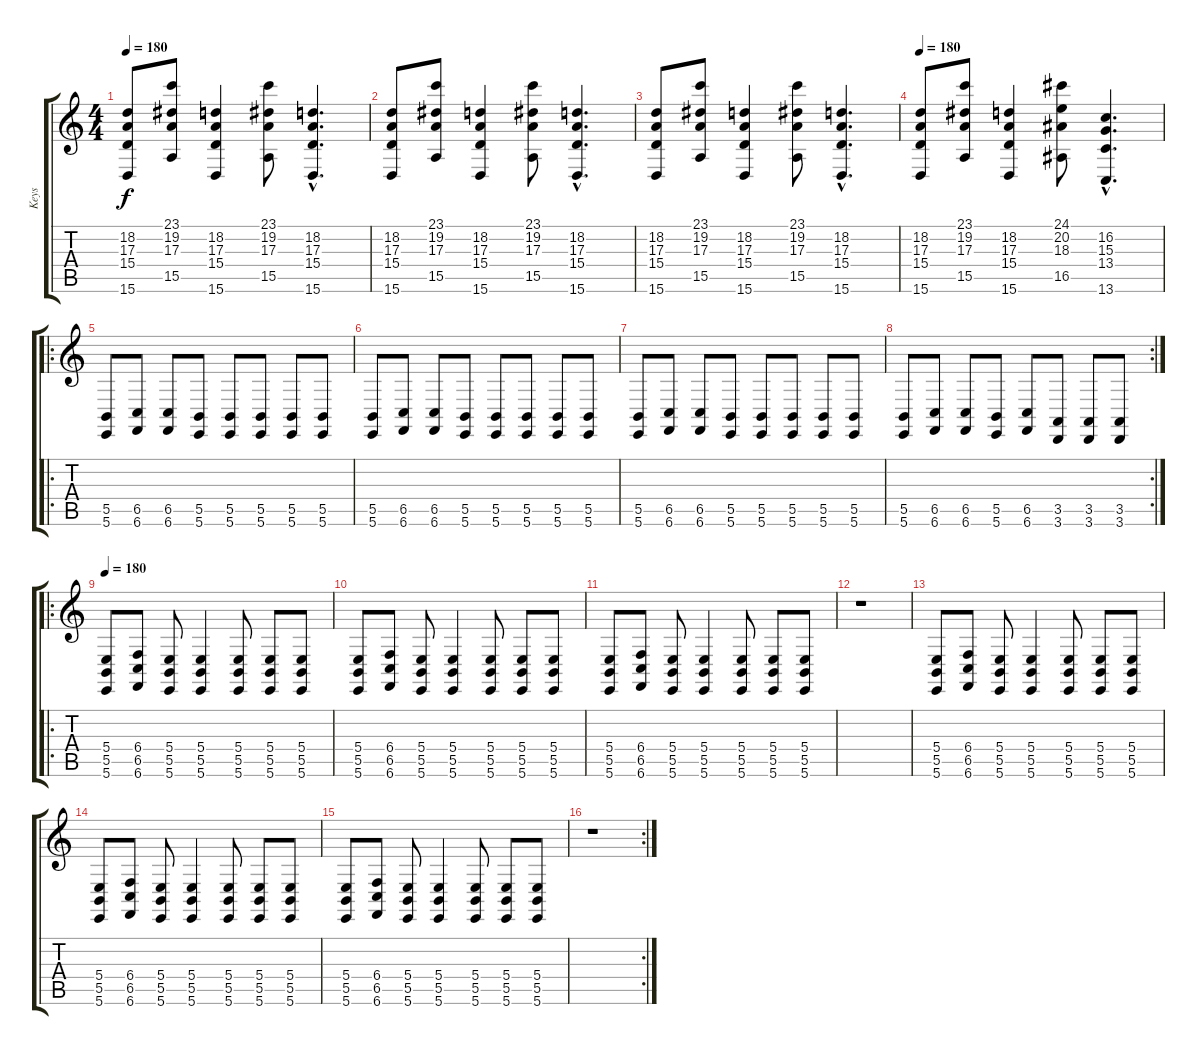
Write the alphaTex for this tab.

\track ("Keys " "Keys ") {instrument tangoaccordion}
\staff {score tabs}
\tuning (Db4 Ab3 E3 B2 Gb2 B1) {hide}
\ts (4 4)
\tempo 180
\clef g2
\ks c
(18.2 17.3 15.4 15.6).8{dy f} (23.1 19.2 17.3 15.5).8 (18.2 17.3 15.4 15.6).4 (23.1 19.2 17.3 15.5).8 (18.2{hac} 17.3{hac} 15.4{hac} 15.6{hac}).4{d} |
(18.2 17.3 15.4 15.6).8 (23.1 19.2 17.3 15.5).8 (18.2 17.3 15.4 15.6).4 (23.1 19.2 17.3 15.5).8 (18.2{hac} 17.3{hac} 15.4{hac} 15.6{hac}).4{d} |
(18.2 17.3 15.4 15.6).8 (23.1 19.2 17.3 15.5).8 (18.2 17.3 15.4 15.6).4 (23.1 19.2 17.3 15.5).8 (18.2{hac} 17.3{hac} 15.4{hac} 15.6{hac}).4{d} |
\tempo 180
(18.2 17.3 15.4 15.6).8 (23.1 19.2 17.3 15.5).8 (18.2 17.3 15.4 15.6).4 (24.1 20.2 18.3 16.5).8 (16.2{hac} 15.3{hac} 13.4{hac} 13.6{hac}).4{d} |
\ro
(5.5 5.6).8{volume 16} (6.5 6.6).8 (6.5 6.6).8 (5.5 5.6).8 (5.5 5.6).8 (5.5 5.6).8 (5.5 5.6).8 (5.5 5.6).8 |
(5.5 5.6).8 (6.5 6.6).8 (6.5 6.6).8 (5.5 5.6).8 (5.5 5.6).8 (5.5 5.6).8 (5.5 5.6).8 (5.5 5.6).8 |
(5.5 5.6).8 (6.5 6.6).8 (6.5 6.6).8 (5.5 5.6).8 (5.5 5.6).8 (5.5 5.6).8 (5.5 5.6).8 (5.5 5.6).8 |
\rc 2
(5.5 5.6).8 (6.5 6.6).8 (6.5 6.6).8 (5.5 5.6).8 (6.5 6.6).8 (3.5 3.6).8 (3.5 3.6).8 (3.5 3.6).8 |
\ro
\tempo 180
(5.4 5.5 5.6).8 (6.4 6.5 6.6).8 (5.4 5.5 5.6).8 (5.4 5.5 5.6).4 (5.4 5.5 5.6).8 (5.4 5.5 5.6).8 (5.4 5.5 5.6).8 |
(5.4 5.5 5.6).8 (6.4 6.5 6.6).8 (5.4 5.5 5.6).8 (5.4 5.5 5.6).4 (5.4 5.5 5.6).8 (5.4 5.5 5.6).8 (5.4 5.5 5.6).8 |
(5.4 5.5 5.6).8 (6.4 6.5 6.6).8 (5.4 5.5 5.6).8 (5.4 5.5 5.6).4 (5.4 5.5 5.6).8 (5.4 5.5 5.6).8 (5.4 5.5 5.6).8 |
r.1 |
(5.4 5.5 5.6).8 (6.4 6.5 6.6).8 (5.4 5.5 5.6).8 (5.4 5.5 5.6).4 (5.4 5.5 5.6).8 (5.4 5.5 5.6).8 (5.4 5.5 5.6).8 |
(5.4 5.5 5.6).8 (6.4 6.5 6.6).8 (5.4 5.5 5.6).8 (5.4 5.5 5.6).4 (5.4 5.5 5.6).8 (5.4 5.5 5.6).8 (5.4 5.5 5.6).8 |
(5.4 5.5 5.6).8 (6.4 6.5 6.6).8 (5.4 5.5 5.6).8 (5.4 5.5 5.6).4 (5.4 5.5 5.6).8 (5.4 5.5 5.6).8 (5.4 5.5 5.6).8 |
\rc 2
r.1
